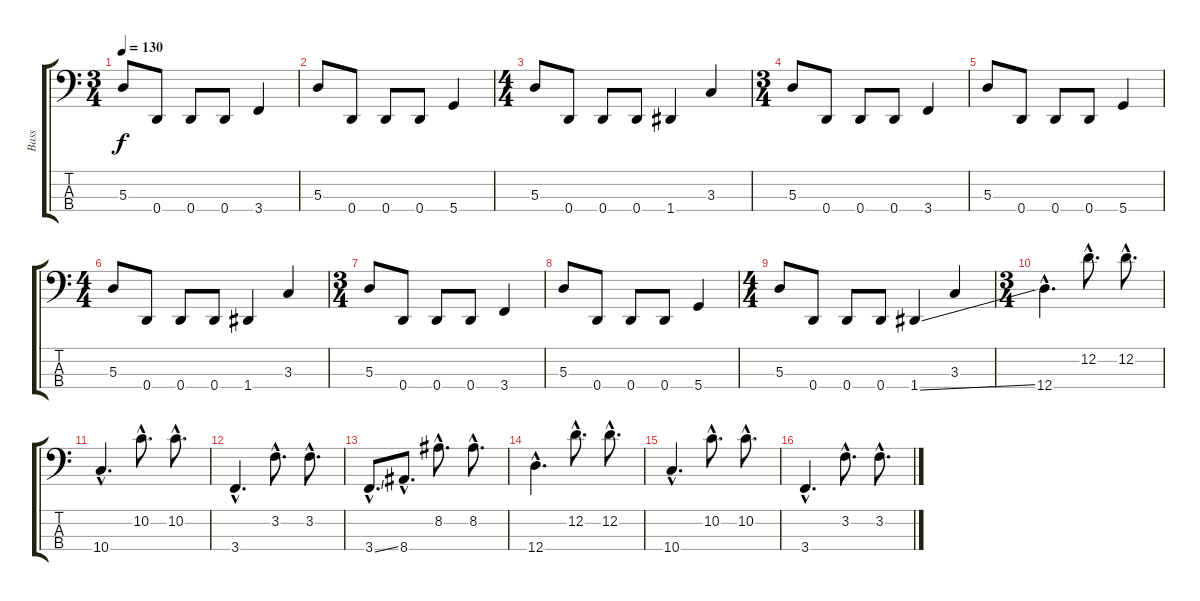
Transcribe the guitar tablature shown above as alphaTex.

\track ("Bass" "Bass") {instrument slapbass2}
\staff {score tabs}
\tuning (G2 D2 A1 D1) {hide}
\ts (3 4)
\tempo 130
\clef f4
\ks c
5.3.8{dy f} 0.4.8 0.4.8 0.4.8 3.4.4 |
5.3.8 0.4.8 0.4.8 0.4.8 5.4.4 |
\ts (4 4)
5.3.8 0.4.8 0.4.8 0.4.8 1.4.4 3.3.4 |
\ts (3 4)
5.3.8 0.4.8 0.4.8 0.4.8 3.4.4 |
5.3.8 0.4.8 0.4.8 0.4.8 5.4.4 |
\ts (4 4)
5.3.8 0.4.8 0.4.8 0.4.8 1.4.4 3.3.4 |
\ts (3 4)
5.3.8 0.4.8 0.4.8 0.4.8 3.4.4 |
5.3.8 0.4.8 0.4.8 0.4.8 5.4.4 |
\ts (4 4)
5.3.8 0.4.8 0.4.8 0.4.8 1.4{ss}.4 3.3.4 |
\ts (3 4)
12.4{hac}.4{d} 12.2{hac}.8{d} 12.2{hac}.8{d} |
10.4{hac}.4{d} 10.2{hac}.8{d} 10.2{hac}.8{d} |
3.4{hac}.4{d} 3.2{hac}.8{d} 3.2{hac}.8{d} |
3.4{ss hac}.8{d} 8.4{hac}.8{d} 8.2{hac}.8{d} 8.2{hac}.8{d} |
12.4{hac}.4{d} 12.2{hac}.8{d} 12.2{hac}.8{d} |
10.4{hac}.4{d} 10.2{hac}.8{d} 10.2{hac}.8{d} |
3.4{hac}.4{d} 3.2{hac}.8{d} 3.2{hac}.8{d}
